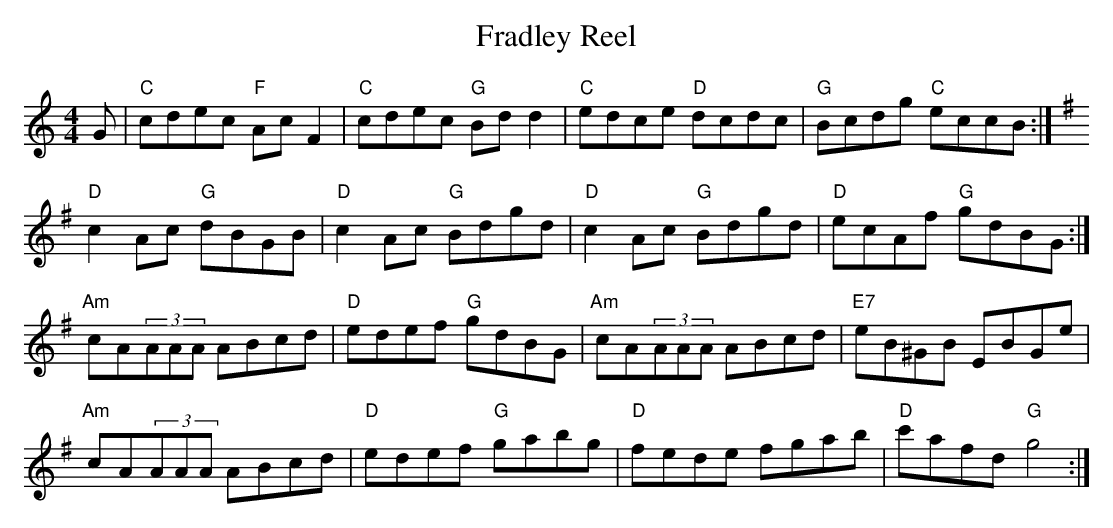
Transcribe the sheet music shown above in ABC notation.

X:1
T:Fradley Reel
M:4/4
L:1/4
K:C
G/2|"C"c/2d/2e/2c/2 "F"A/2c/2F|"C"c/2d/2e/2c/2 "G"B/2d/2d|\
"C"e/2d/2c/2e/2 "D"d/2c/2d/2c/2|"G"B/2c/2d/2g/2 "C"e/2c/2c/2B/2:|
K:G
"D"cA/2c/2 "G"d/2B/2G/2B/2|"D"cA/2c/2 "G"B/2d/2g/2d/2|\
"D"cA/2c/2 "G"B/2d/2g/2d/2|"D"e/2c/2A/2f/2 "G"g/2d/2B/2G/2:|
"Am"c/2A/2(3A/2A/2A/2 A/2B/2c/2d/2|"D"e/2d/2e/2f/2 "G"g/2d/2B/2G/2|\
"Am"c/2A/2(3A/2A/2A/2 A/2B/2c/2d/2|"E7"e/2B/2^G/2B/2 E/2B/2G/2e/2|
"Am"c/2A/2(3A/2A/2A/2 A/2B/2c/2d/2|"D"e/2d/2e/2f/2 "G"g/2a/2b/2g/2|\
"D"f/2e/2d/2e/2 f/2g/2a/2b/2|"D"c'/2a/2f/2d/2 "G"g2:|
